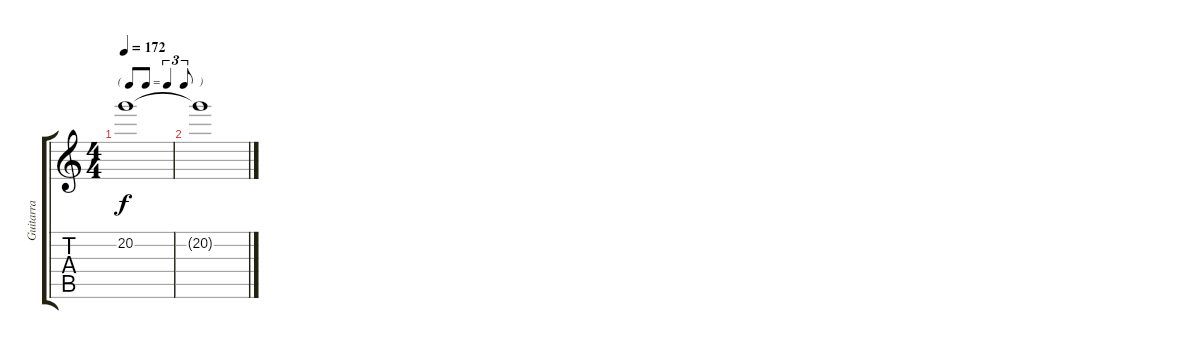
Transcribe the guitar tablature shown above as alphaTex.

\track ("Guitarra" "Guitarra") {instrument distortionguitar}
\staff {score tabs}
\tuning (E4 B3 G3 D3 A2 E2) {hide}
\ts (4 4)
\tf triplet8th
\tempo 172
\clef g2
\ks c
20.2.1{dy f volume 12} |
20.2{t}.1{volume 0}
